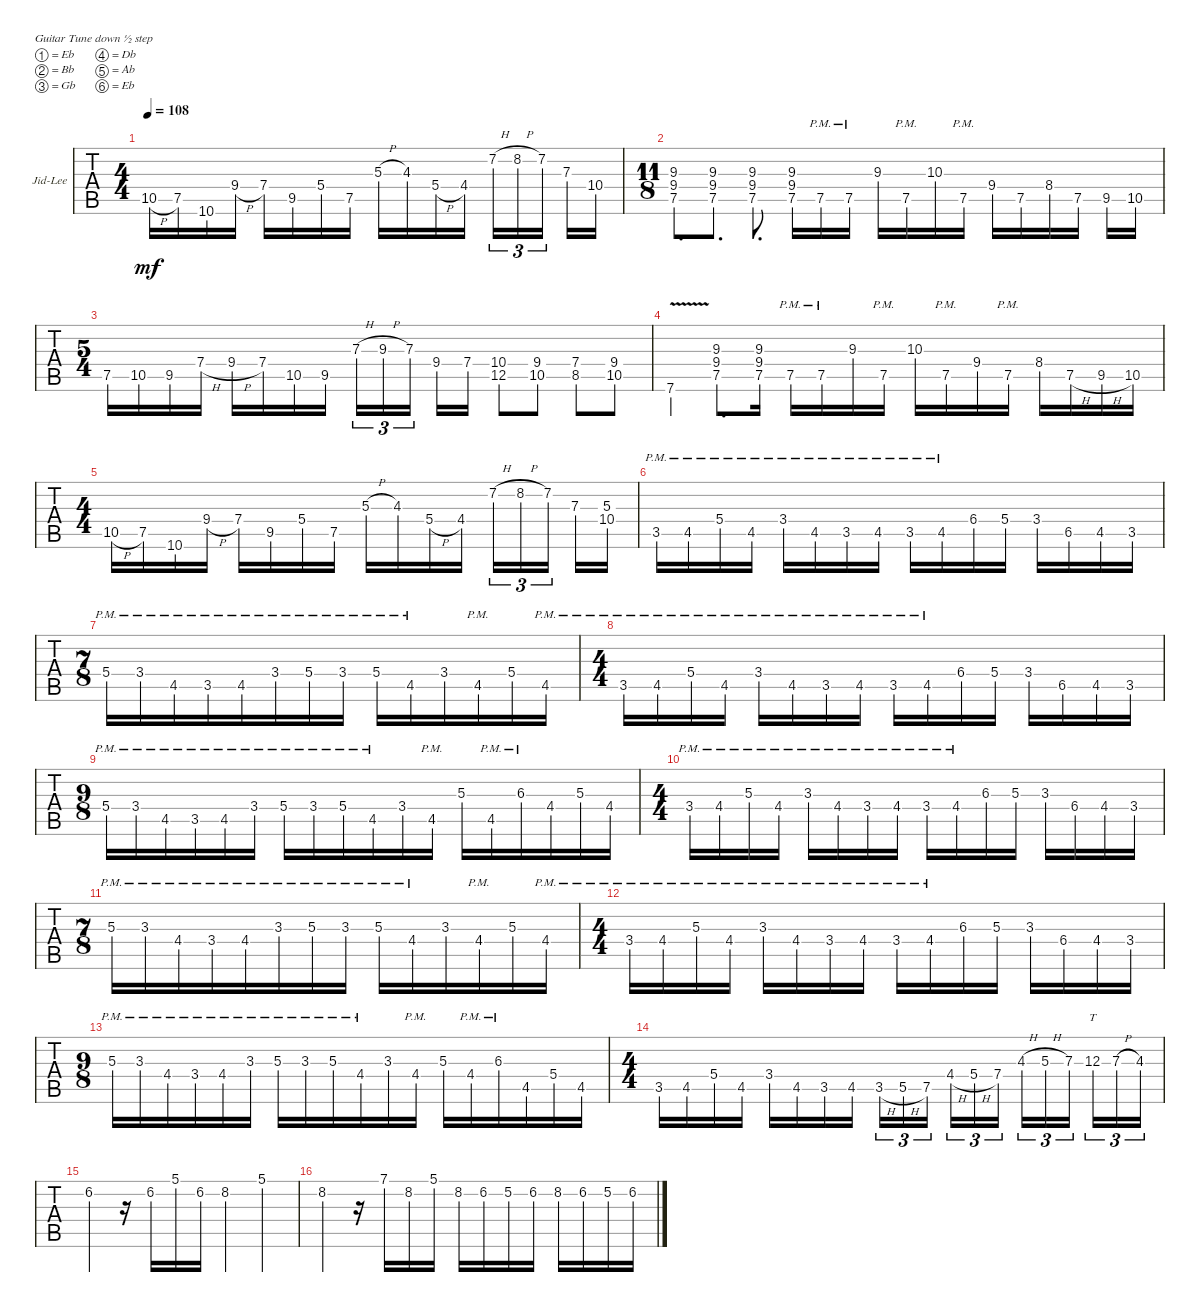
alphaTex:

\defaultSystemsLayout 4
\bracketExtendMode groupsimilarinstruments
\firstSystemTrackNameOrientation horizontal
\otherSystemsTrackNameOrientation horizontal
\track ("Jid-Lee" "Jid-Lee") {instrument distortionguitar}
\staff {tabs}
\tuning (Eb4 Bb3 Gb3 Db3 Ab2 Eb2)
\ts (4 4)
\tempo 108
\clef g2
\ks c
10.5{h}.16{dy mf} 7.5.16 10.6.16 9.4{h}.16 7.4.16 9.5.16 5.4.16 7.5.16 5.3{h}.16 4.3.16 5.4{h}.16 4.4.16 7.2{h}.16{tu (3 2)} 8.2{h}.16{tu (3 2)} 7.2.16{tu (3 2)} 7.3.16 10.4.16 |
\ts (11 8)
(7.5 9.4 9.3).8{d} (7.5 9.4 9.3).8{d} (7.5 9.4 9.3).8{d} (7.5 9.4 9.3).16 7.5{pm}.16 7.5{pm}.16 9.3.16 7.5{pm}.16 10.3.16 7.5{pm}.16 9.4.16 7.5.16 8.4.16 7.5.16 9.5.16 10.5.16 |
\ts (5 4)
7.5.16 10.5.16 9.5.16 7.4{h}.16 9.4{h}.16 7.4.16 10.5.16 9.5.16 7.3{h}.16{tu (3 2)} 9.3{h}.16{tu (3 2)} 7.3.16{tu (3 2)} 9.4.16 7.4.16 (12.5 10.4).8 (10.5 9.4).8 (8.5 7.4).8 (9.4 10.5).8 |
7.6{v}.4 (7.5 9.4 9.3).8{d} (7.5 9.4 9.3).16 7.5{pm}.16 7.5{pm}.16 9.3.16 7.5{pm}.16 10.3.16 7.5{pm}.16 9.4.16 7.5{pm}.16 8.4.16 7.5{h}.16 9.5{h}.16 10.5.16 |
\ts (4 4)
10.5{h}.16 7.5.16 10.6.16 9.4{h}.16 7.4.16 9.5.16 5.4.16 7.5.16 5.3{h}.16 4.3.16 5.4{h}.16 4.4.16 7.2{h}.16{tu (3 2)} 8.2{h}.16{tu (3 2)} 7.2.16{tu (3 2)} 7.3.16 (10.4 5.3).16 |
3.5{pm}.16 4.5{pm}.16 5.4{pm}.16 4.5{pm}.16 3.4{pm}.16 4.5{pm}.16 3.5{pm}.16 4.5{pm}.16 3.5{pm}.16 4.5{pm}.16 6.4.16 5.4.16 3.4.16 6.5.16 4.5.16 3.5.16 |
\ts (7 8)
5.4{pm}.16 3.4{pm}.16 4.5{pm}.16 3.5{pm}.16 4.5{pm}.16 3.4{pm}.16 5.4{pm}.16 3.4{pm}.16 5.4{pm}.16 4.5{pm}.16 3.4.16 4.5{pm}.16 5.4.16 4.5{pm}.16 |
\ts (4 4)
3.5{pm}.16 4.5{pm}.16 5.4{pm}.16 4.5{pm}.16 3.4{pm}.16 4.5{pm}.16 3.5{pm}.16 4.5{pm}.16 3.5{pm}.16 4.5{pm}.16 6.4.16 5.4.16 3.4.16 6.5.16 4.5.16 3.5.16 |
\ts (9 8)
5.4{pm}.16 3.4{pm}.16 4.5{pm}.16 3.5{pm}.16 4.5{pm}.16 3.4{pm}.16 5.4{pm}.16 3.4{pm}.16 5.4{pm}.16 4.5{pm}.16 3.4.16 4.5{pm}.16 5.3.16 4.5{pm}.16 6.3{pm}.16 4.4.16 5.3.16 4.4.16 |
\ts (4 4)
3.4{pm}.16 4.4{pm}.16 5.3{pm}.16 4.4{pm}.16 3.3{pm}.16 4.4{pm}.16 3.4{pm}.16 4.4{pm}.16 3.4{pm}.16 4.4{pm}.16 6.3.16 5.3.16 3.3.16 6.4.16 4.4.16 3.4.16 |
\ts (7 8)
5.3{pm}.16 3.3{pm}.16 4.4{pm}.16 3.4{pm}.16 4.4{pm}.16 3.3{pm}.16 5.3{pm}.16 3.3{pm}.16 5.3{pm}.16 4.4{pm}.16 3.3.16 4.4{pm}.16 5.3.16 4.4{pm}.16 |
\ts (4 4)
3.4{pm}.16 4.4{pm}.16 5.3{pm}.16 4.4{pm}.16 3.3{pm}.16 4.4{pm}.16 3.4{pm}.16 4.4{pm}.16 3.4{pm}.16 4.4{pm}.16 6.3.16 5.3.16 3.3.16 6.4.16 4.4.16 3.4.16 |
\ts (9 8)
5.3{pm}.16 3.3{pm}.16 4.4{pm}.16 3.4{pm}.16 4.4{pm}.16 3.3{pm}.16 5.3{pm}.16 3.3{pm}.16 5.3{pm}.16 4.4{pm}.16 3.3.16 4.4{pm}.16 5.3.16 4.4{pm}.16 6.3{pm}.16 4.5.16 5.4.16 4.5.16 |
\ts (4 4)
3.5.16 4.5.16 5.4.16 4.5.16 3.4.16 4.5.16 3.5.16 4.5.16 3.5{h}.16{tu (3 2)} 5.5{h}.16{tu (3 2)} 7.5.16{tu (3 2)} 4.4{h}.16{tu (3 2)} 5.4{h}.16{tu (3 2)} 7.4.16{tu (3 2)} 4.3{h}.16{tu (3 2)} 5.3{h}.16{tu (3 2)} 7.3.16{tu (3 2)} 12.3.16{tt tu (3 2)} 7.3{h}.16{tu (3 2)} 4.3.16{tu (3 2)} |
6.2.4 r.16 6.2.16 5.1.16 6.2.16 8.2.4 5.1.4 |
8.2.4 r.16 7.1.16 8.2.16 5.1.16 8.2.16 6.2.16 5.2.16 6.2.16 8.2.16 6.2.16 5.2.16 6.2.16
